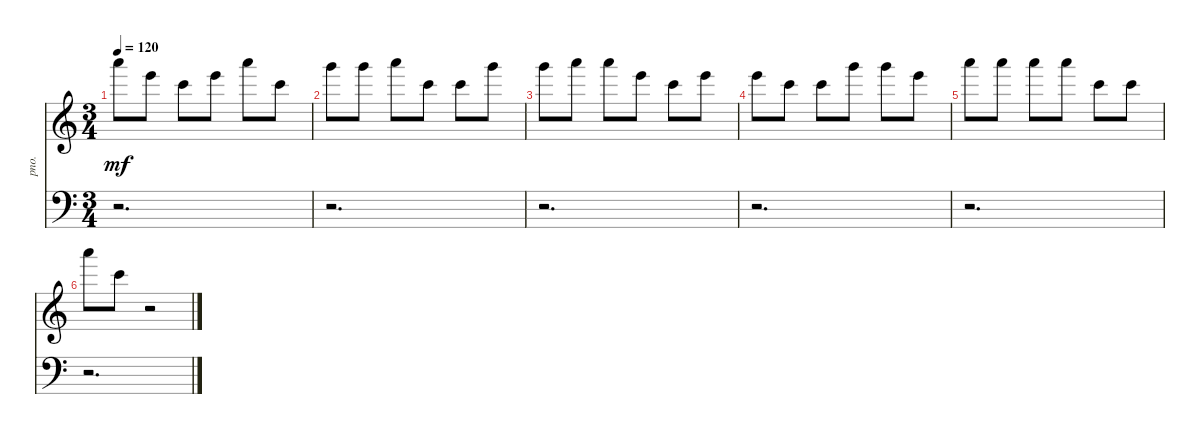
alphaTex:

\bracketExtendMode nobrackets
\track ("Acoustic Piano" "pno.") {instrument marimba}
\staff {score}
\tuning (E4 B3 G3 D3 A2 E2)
\ts (3 4)
\tempo 120
\clef g2
\ks aminor
29.1.8{dy mf beam Down} 24.1.8{beam Down} 20.1.8{beam Down} 24.1.8{beam Down} 29.1.8{beam Down} 20.1.8{beam Down} |
27.1.8{beam Down} 27.1.8{beam Down} 29.1.8{beam Down} 20.1.8{beam Down} 20.1.8{beam Down} 27.1.8{beam Down} |
27.1.8{beam Down} 29.1.8{beam Down} 29.1.8{beam Down} 24.1.8{beam Down} 20.1.8{beam Down} 24.1.8{beam Down} |
24.1.8{beam Down} 20.1.8{beam Down} 20.1.8{beam Down} 27.1.8{beam Down} 27.1.8{beam Down} 24.1.8{beam Down} |
29.1.8{beam Down} 29.1.8{beam Down} 29.1.8{beam Down} 29.1.8{beam Down} 20.1.8{beam Down} 20.1.8{beam Down} |
29.1.8{beam Down} 20.1.8{beam Down} r.2{beam Down}
\staff {score}
\tuning (G2 D2 A1 E1 B0)
\clef f4
\ottava regular
\simile none
\ks aminor
r.2{d dy mf beam Down} |
r.2{d beam Down} |
r.2{d beam Down} |
r.2{d beam Down} |
r.2{d beam Down} |
r.2{d beam Down}
